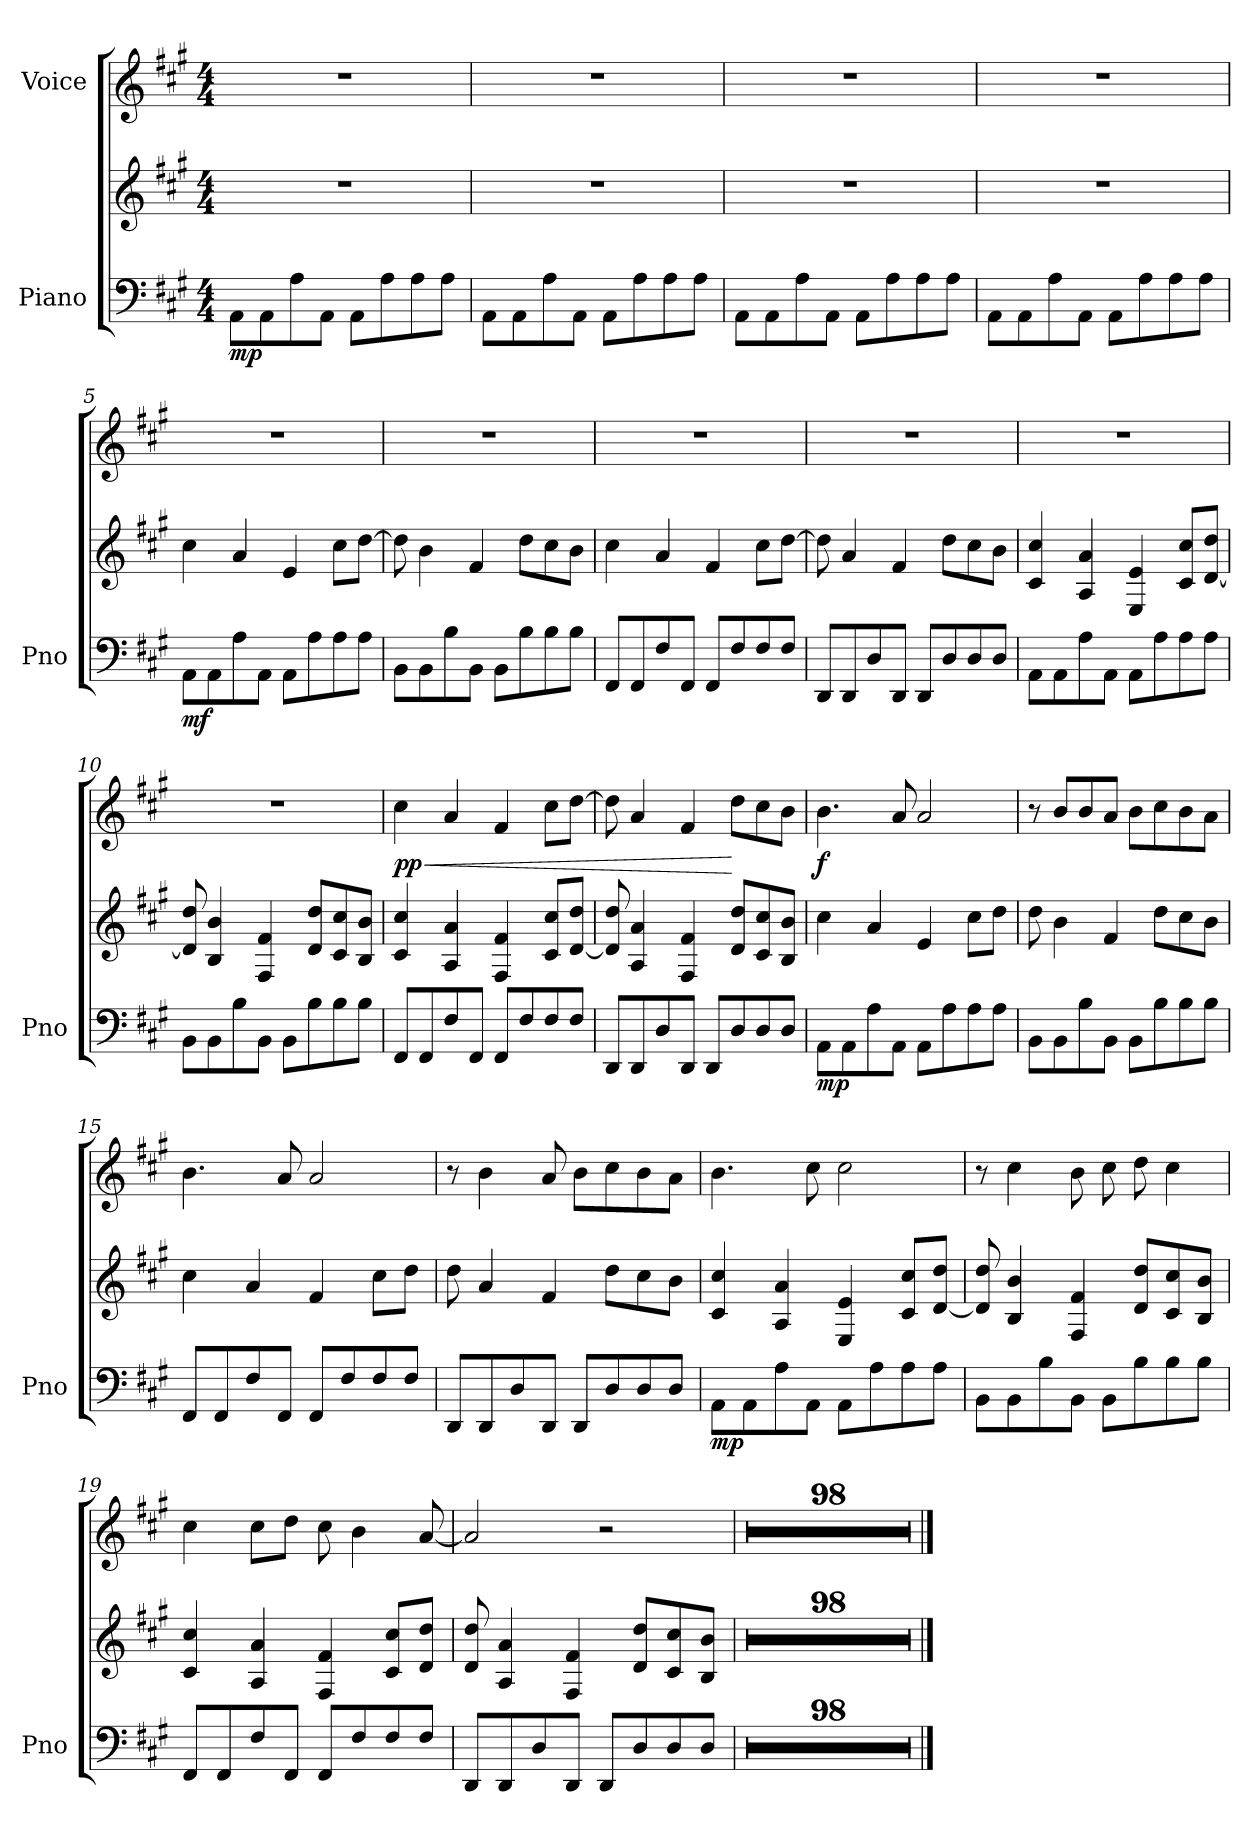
**kern	**kern	**dynam	**kern	**dynam
*part2	*part2	*part2	*part1	*part1
*staff3	*staff2	*staff2/3	*staff1	*staff1
*I"Piano	*	*	*I"Voice	*
*I'Pno	*	*	*	*
*clefF4	*clefG2	*	*clefG2	*
*k[f#c#g#]	*k[f#c#g#]	*	*k[f#c#g#]	*
*M4/4	*M4/4	*	*M4/4	*
*MM122	*MM122	*	*MM122	*
=1	=1	=1	=1	=1
!	!	!LO:DY:b=2	!	!
8AA\L	1r	mp	1r	.
8AA\	.	.	.	.
8A\	.	.	.	.
8AA\J	.	.	.	.
8AA\L	.	.	.	.
8A\	.	.	.	.
8A\	.	.	.	.
8A\J	.	.	.	.
=2	=2	=2	=2	=2
8AA\L	1r	.	1r	.
8AA\	.	.	.	.
8A\	.	.	.	.
8AA\J	.	.	.	.
8AA\L	.	.	.	.
8A\	.	.	.	.
8A\	.	.	.	.
8A\J	.	.	.	.
=3	=3	=3	=3	=3
8AA\L	1r	.	1r	.
8AA\	.	.	.	.
8A\	.	.	.	.
8AA\J	.	.	.	.
8AA\L	.	.	.	.
8A\	.	.	.	.
8A\	.	.	.	.
8A\J	.	.	.	.
=4	=4	=4	=4	=4
8AA\L	1r	.	1r	.
8AA\	.	.	.	.
8A\	.	.	.	.
8AA\J	.	.	.	.
8AA\L	.	.	.	.
8A\	.	.	.	.
8A\	.	.	.	.
8A\J	.	.	.	.
!!LO:LB:g=z
=5	=5	=5	=5	=5
!	!	!LO:DY:b=2	!	!
8AA\L	4cc#\	mf	1r	.
8AA\	.	.	.	.
8A\	4a/	.	.	.
8AA\J	.	.	.	.
8AA\L	4e/	.	.	.
8A\	.	.	.	.
8A\	8cc#\L	.	.	.
8A\J	[8dd\J	.	.	.
=6	=6	=6	=6	=6
8BB\L	8dd\]	.	1r	.
8BB\	4b\	.	.	.
8B\	.	.	.	.
8BB\J	4f#/	.	.	.
8BB\L	.	.	.	.
8B\	8dd\L	.	.	.
8B\	8cc#\	.	.	.
8B\J	8b\J	.	.	.
=7	=7	=7	=7	=7
8FF#/L	4cc#\	.	1r	.
8FF#/	.	.	.	.
8F#/	4a/	.	.	.
8FF#/J	.	.	.	.
8FF#/L	4f#/	.	.	.
8F#/	.	.	.	.
8F#/	8cc#\L	.	.	.
8F#/J	[8dd\J	.	.	.
=8	=8	=8	=8	=8
8DD/L	8dd\]	.	1r	.
8DD/	4a/	.	.	.
8D/	.	.	.	.
8DD/J	4f#/	.	.	.
8DD/L	.	.	.	.
8D/	8dd\L	.	.	.
8D/	8cc#\	.	.	.
8D/J	8b\J	.	.	.
!!LO:LB:g=z
=9	=9	=9	=9	=9
8AA\L	4c#/ 4cc#/	.	1r	.
8AA\	.	.	.	.
8A\	4A/ 4a/	.	.	.
8AA\J	.	.	.	.
8AA\L	4E/ 4e/	.	.	.
8A\	.	.	.	.
8A\	8c#/ 8cc#/L	.	.	.
8A\J	[8d/ 8dd/J	.	.	.
=10	=10	=10	=10	=10
8BB\L	8d/] 8dd/	.	1r	.
8BB\	4B/ 4b/	.	.	.
8B\	.	.	.	.
8BB\J	4F#/ 4f#/	.	.	.
8BB\L	.	.	.	.
8B\	8d/ 8dd/L	.	.	.
8B\	8c#/ 8cc#/	.	.	.
8B\J	8B/ 8b/J	.	.	.
=11	=11	=11	=11	=11
!	!	!	!	!LO:HP:b
!	!	!	!	!LO:DY:n=1:b
8FF#/L	4c#/ 4cc#/	.	4cc#\	< pp
8FF#/	.	.	.	.
8F#/	4A/ 4a/	.	4a/	.
8FF#/J	.	.	.	.
8FF#/L	4F#/ 4f#/	.	4f#/	.
8F#/	.	.	.	.
8F#/	8c#/ 8cc#/L	.	8cc#\L	.
8F#/J	[8d/ 8dd/J	.	[8dd\J	.
=12	=12	=12	=12	=12
8DD/L	8d/] 8dd/	.	8dd\]	.
8DD/	4A/ 4a/	.	4a/	.
8D/	.	.	.	.
8DD/J	4F#/ 4f#/	.	4f#/	.
8DD/L	.	.	.	.
8D/	8d/ 8dd/L	.	8dd\L	[
8D/	8c#/ 8cc#/	.	8cc#\	.
8D/J	8B/ 8b/J	.	8b\J	.
!!LO:LB:g=z
=13	=13	=13	=13	=13
!	!	!LO:DY:b=2	!	!LO:DY:b
8AA\L	4cc#\	mp	4.b\	f
8AA\	.	.	.	.
8A\	4a/	.	.	.
8AA\J	.	.	8a/	.
8AA\L	4e/	.	2a/	.
8A\	.	.	.	.
8A\	8cc#\L	.	.	.
8A\J	8dd\J	.	.	.
=14	=14	=14	=14	=14
8BB\L	8dd\	.	8r	.
8BB\	4b\	.	8b/L	.
8B\	.	.	8b/	.
8BB\J	4f#/	.	8a/J	.
8BB\L	.	.	8b\L	.
8B\	8dd\L	.	8cc#\	.
8B\	8cc#\	.	8b\	.
8B\J	8b\J	.	8a\J	.
=15	=15	=15	=15	=15
8FF#/L	4cc#\	.	4.b\	.
8FF#/	.	.	.	.
8F#/	4a/	.	.	.
8FF#/J	.	.	8a/	.
8FF#/L	4f#/	.	2a/	.
8F#/	.	.	.	.
8F#/	8cc#\L	.	.	.
8F#/J	8dd\J	.	.	.
=16	=16	=16	=16	=16
8DD/L	8dd\	.	8r	.
8DD/	4a/	.	4b\	.
8D/	.	.	.	.
8DD/J	4f#/	.	8a/	.
8DD/L	.	.	8b\L	.
8D/	8dd\L	.	8cc#\	.
8D/	8cc#\	.	8b\	.
8D/J	8b\J	.	8a\J	.
!!LO:PB:g=z
=17	=17	=17	=17	=17
!	!	!LO:DY:b=2	!	!
8AA\L	4c#/ 4cc#/	mp	4.b\	.
8AA\	.	.	.	.
8A\	4A/ 4a/	.	.	.
8AA\J	.	.	8cc#\	.
8AA\L	4E/ 4e/	.	2cc#\	.
8A\	.	.	.	.
8A\	8c#/ 8cc#/L	.	.	.
8A\J	[8d/ 8dd/J	.	.	.
=18	=18	=18	=18	=18
8BB\L	8d/] 8dd/	.	8r	.
8BB\	4B/ 4b/	.	4cc#\	.
8B\	.	.	.	.
8BB\J	4F#/ 4f#/	.	8b\	.
8BB\L	.	.	8cc#\	.
8B\	8d/ 8dd/L	.	8dd\	.
8B\	8c#/ 8cc#/	.	4cc#\	.
8B\J	8B/ 8b/J	.	.	.
=19	=19	=19	=19	=19
8FF#/L	4c#/ 4cc#/	.	4cc#\	.
8FF#/	.	.	.	.
8F#/	4A/ 4a/	.	8cc#\L	.
8FF#/J	.	.	8dd\J	.
8FF#/L	4F#/ 4f#/	.	8cc#\	.
8F#/	.	.	4b\	.
8F#/	8c#/ 8cc#/L	.	.	.
8F#/J	8d/ 8dd/J	.	[8a/	.
=20	=20	=20	=20	=20
8DD/L	8d/ 8dd/	.	2a/]	.
8DD/	4A/ 4a/	.	.	.
8D/	.	.	.	.
8DD/J	4F#/ 4f#/	.	.	.
8DD/L	.	.	2r	.
8D/	8d/ 8dd/L	.	.	.
8D/	8c#/ 8cc#/	.	.	.
8D/J	8B/ 8b/J	.	.	.
!!LO:LB:g=z
=21	=21	=21	=21	=21
1r	1r	.	1r	.
=22	=22	=22	=22	=22
1r	1r	.	1r	.
=23	=23	=23	=23	=23
1r	1r	.	1r	.
=24	=24	=24	=24	=24
1r	1r	.	1r	.
!!LO:LB:g=z
=25	=25	=25	=25	=25
1r	1r	.	1r	.
=26	=26	=26	=26	=26
1r	1r	.	1r	.
=27	=27	=27	=27	=27
1r	1r	.	1r	.
=28	=28	=28	=28	=28
1r	1r	.	1r	.
!!LO:LB:g=z
=29	=29	=29	=29	=29
1r	1r	.	1r	.
=30	=30	=30	=30	=30
1r	1r	.	1r	.
=31	=31	=31	=31	=31
1r	1r	.	1r	.
=32	=32	=32	=32	=32
1r	1r	.	1r	.
!!LO:PB:g=z
=33	=33	=33	=33	=33
1r	1r	.	1r	.
=34	=34	=34	=34	=34
1r	1r	.	1r	.
=35	=35	=35	=35	=35
1r	1r	.	1r	.
=36	=36	=36	=36	=36
1r	1r	.	1r	.
=37	=37	=37	=37	=37
1r	1r	.	1r	.
=38	=38	=38	=38	=38
1r	1r	.	1r	.
=39	=39	=39	=39	=39
1r	1r	.	1r	.
=40	=40	=40	=40	=40
1r	1r	.	1r	.
=41	=41	=41	=41	=41
1r	1r	.	1r	.
=42	=42	=42	=42	=42
1r	1r	.	1r	.
=43	=43	=43	=43	=43
1r	1r	.	1r	.
=44	=44	=44	=44	=44
1r	1r	.	1r	.
=45	=45	=45	=45	=45
1r	1r	.	1r	.
=46	=46	=46	=46	=46
1r	1r	.	1r	.
=47	=47	=47	=47	=47
1r	1r	.	1r	.
=48	=48	=48	=48	=48
1r	1r	.	1r	.
=49	=49	=49	=49	=49
1r	1r	.	1r	.
!!LO:LB:g=z
=50	=50	=50	=50	=50
1r	1r	.	1r	.
=51	=51	=51	=51	=51
1r	1r	.	1r	.
=52	=52	=52	=52	=52
1r	1r	.	1r	.
=53	=53	=53	=53	=53
1r	1r	.	1r	.
=54	=54	=54	=54	=54
1r	1r	.	1r	.
=55	=55	=55	=55	=55
1r	1r	.	1r	.
=56	=56	=56	=56	=56
1r	1r	.	1r	.
=57	=57	=57	=57	=57
1r	1r	.	1r	.
=58	=58	=58	=58	=58
1r	1r	.	1r	.
=59	=59	=59	=59	=59
1r	1r	.	1r	.
=60	=60	=60	=60	=60
1r	1r	.	1r	.
=61	=61	=61	=61	=61
1r	1r	.	1r	.
=62	=62	=62	=62	=62
1r	1r	.	1r	.
=63	=63	=63	=63	=63
1r	1r	.	1r	.
=64	=64	=64	=64	=64
1r	1r	.	1r	.
=65	=65	=65	=65	=65
1r	1r	.	1r	.
=66	=66	=66	=66	=66
1r	1r	.	1r	.
!!LO:LB:g=z
=67	=67	=67	=67	=67
1r	1r	.	1r	.
=68	=68	=68	=68	=68
1r	1r	.	1r	.
=69	=69	=69	=69	=69
1r	1r	.	1r	.
=70	=70	=70	=70	=70
1r	1r	.	1r	.
=71	=71	=71	=71	=71
1r	1r	.	1r	.
=72	=72	=72	=72	=72
1r	1r	.	1r	.
=73	=73	=73	=73	=73
1r	1r	.	1r	.
=74	=74	=74	=74	=74
1r	1r	.	1r	.
=75	=75	=75	=75	=75
1r	1r	.	1r	.
=76	=76	=76	=76	=76
1r	1r	.	1r	.
=77	=77	=77	=77	=77
1r	1r	.	1r	.
=78	=78	=78	=78	=78
1r	1r	.	1r	.
=79	=79	=79	=79	=79
1r	1r	.	1r	.
=80	=80	=80	=80	=80
1r	1r	.	1r	.
=81	=81	=81	=81	=81
1r	1r	.	1r	.
=82	=82	=82	=82	=82
1r	1r	.	1r	.
=83	=83	=83	=83	=83
1r	1r	.	1r	.
!!LO:LB:g=z
=84	=84	=84	=84	=84
1r	1r	.	1r	.
=85	=85	=85	=85	=85
1r	1r	.	1r	.
=86	=86	=86	=86	=86
1r	1r	.	1r	.
=87	=87	=87	=87	=87
1r	1r	.	1r	.
=88	=88	=88	=88	=88
1r	1r	.	1r	.
=89	=89	=89	=89	=89
1r	1r	.	1r	.
=90	=90	=90	=90	=90
1r	1r	.	1r	.
=91	=91	=91	=91	=91
1r	1r	.	1r	.
=92	=92	=92	=92	=92
1r	1r	.	1r	.
=93	=93	=93	=93	=93
1r	1r	.	1r	.
=94	=94	=94	=94	=94
1r	1r	.	1r	.
=95	=95	=95	=95	=95
1r	1r	.	1r	.
=96	=96	=96	=96	=96
1r	1r	.	1r	.
=97	=97	=97	=97	=97
1r	1r	.	1r	.
=98	=98	=98	=98	=98
1r	1r	.	1r	.
=99	=99	=99	=99	=99
1r	1r	.	1r	.
=100	=100	=100	=100	=100
1r	1r	.	1r	.
!!LO:PB:g=z
=101	=101	=101	=101	=101
1r	1r	.	1r	.
=102	=102	=102	=102	=102
1r	1r	.	1r	.
=103	=103	=103	=103	=103
1r	1r	.	1r	.
=104	=104	=104	=104	=104
1r	1r	.	1r	.
=105	=105	=105	=105	=105
1r	1r	.	1r	.
=106	=106	=106	=106	=106
1r	1r	.	1r	.
=107	=107	=107	=107	=107
1r	1r	.	1r	.
=108	=108	=108	=108	=108
1r	1r	.	1r	.
=109	=109	=109	=109	=109
1r	1r	.	1r	.
=110	=110	=110	=110	=110
1r	1r	.	1r	.
=111	=111	=111	=111	=111
1r	1r	.	1r	.
=112	=112	=112	=112	=112
1r	1r	.	1r	.
=113	=113	=113	=113	=113
1r	1r	.	1r	.
=114	=114	=114	=114	=114
1r	1r	.	1r	.
=115	=115	=115	=115	=115
1r	1r	.	1r	.
=116	=116	=116	=116	=116
1r	1r	.	1r	.
=117	=117	=117	=117	=117
1r	1r	.	1r	.
!!LO:LB:g=z
=118	=118	=118	=118	=118
1r	1r	.	1r	.
==	==	==	==	==
*-	*-	*-	*-	*-
